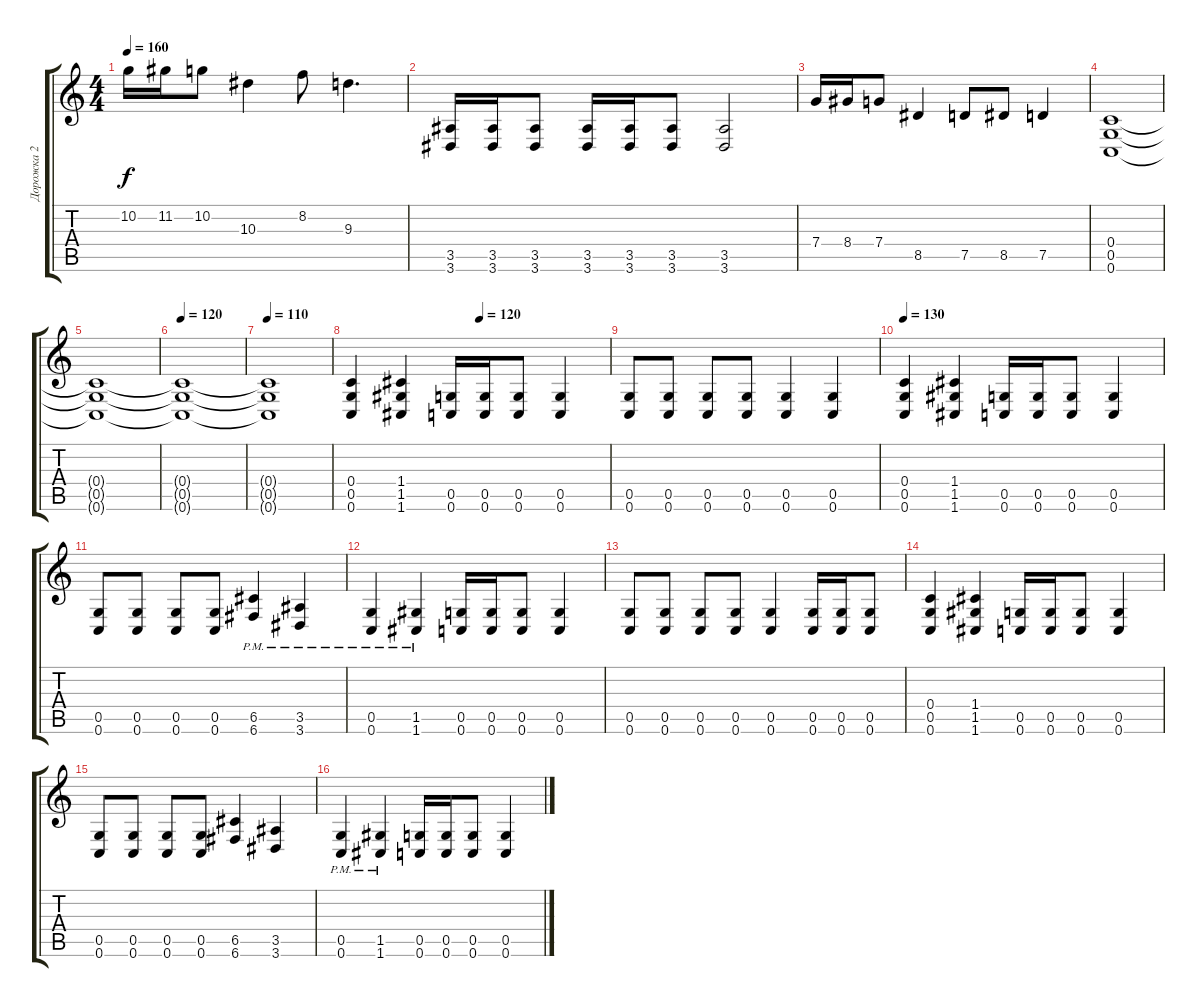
\track ("Дорожка 2" "Дорожка 2") {instrument distortionguitar}
\staff {score tabs}
\tuning (D4 A3 F3 C3 G2 C2) {hide}
\ts (4 4)
\tempo 160
\clef g2
\ks c
10.2.16{dy f} 11.2.16 10.2.8 10.3.4 8.2.8 9.3.4{d} |
(3.5 3.6).16 (3.5 3.6).16 (3.5 3.6).8 (3.5 3.6).16 (3.5 3.6).16 (3.5 3.6).8 (3.5 3.6).2 |
7.4.16 8.4.16 7.4.8 8.5.4 7.5.8 8.5.8 7.5.4 |
(0.4 0.5 0.6).1 |
(0.4{t} 0.5{t} 0.6{t}).1 |
\tempo 120
(0.4{t} 0.5{t} 0.6{t}).1 |
\tempo 110
(0.4{t} 0.5{t} 0.6{t}).1 |
\tempo (120 0.5)
(0.4 0.5 0.6).4 (1.4 1.5 1.6).4 (0.5 0.6).16 (0.5 0.6).16 (0.5 0.6).8 (0.5 0.6).4 |
(0.5 0.6).8 (0.5 0.6).8 (0.5 0.6).8 (0.5 0.6).8 (0.5 0.6).4 (0.5 0.6).4 |
\tempo 130
(0.4 0.5 0.6).4 (1.4 1.5 1.6).4 (0.5 0.6).16 (0.5 0.6).16 (0.5 0.6).8 (0.5 0.6).4 |
(0.5 0.6).8 (0.5 0.6).8 (0.5 0.6).8 (0.5 0.6).8 (6.5{pm} 6.6{pm}).4 (3.5{pm} 3.6{pm}).4 |
(0.5{pm} 0.6{pm}).4 (1.5{pm} 1.6{pm}).4 (0.5 0.6).16 (0.5 0.6).16 (0.5 0.6).8 (0.5 0.6).4 |
(0.5 0.6).8 (0.5 0.6).8 (0.5 0.6).8 (0.5 0.6).8 (0.5 0.6).4 (0.5 0.6).16 (0.5 0.6).16 (0.5 0.6).8 |
(0.4 0.5 0.6).4 (1.4 1.5 1.6).4 (0.5 0.6).16 (0.5 0.6).16 (0.5 0.6).8 (0.5 0.6).4 |
(0.5 0.6).8 (0.5 0.6).8 (0.5 0.6).8 (0.5 0.6).8 (6.5 6.6).4 (3.5 3.6).4 |
(0.5{pm} 0.6{pm}).4 (1.5{pm} 1.6{pm}).4 (0.5 0.6).16 (0.5 0.6).16 (0.5 0.6).8 (0.5 0.6).4
